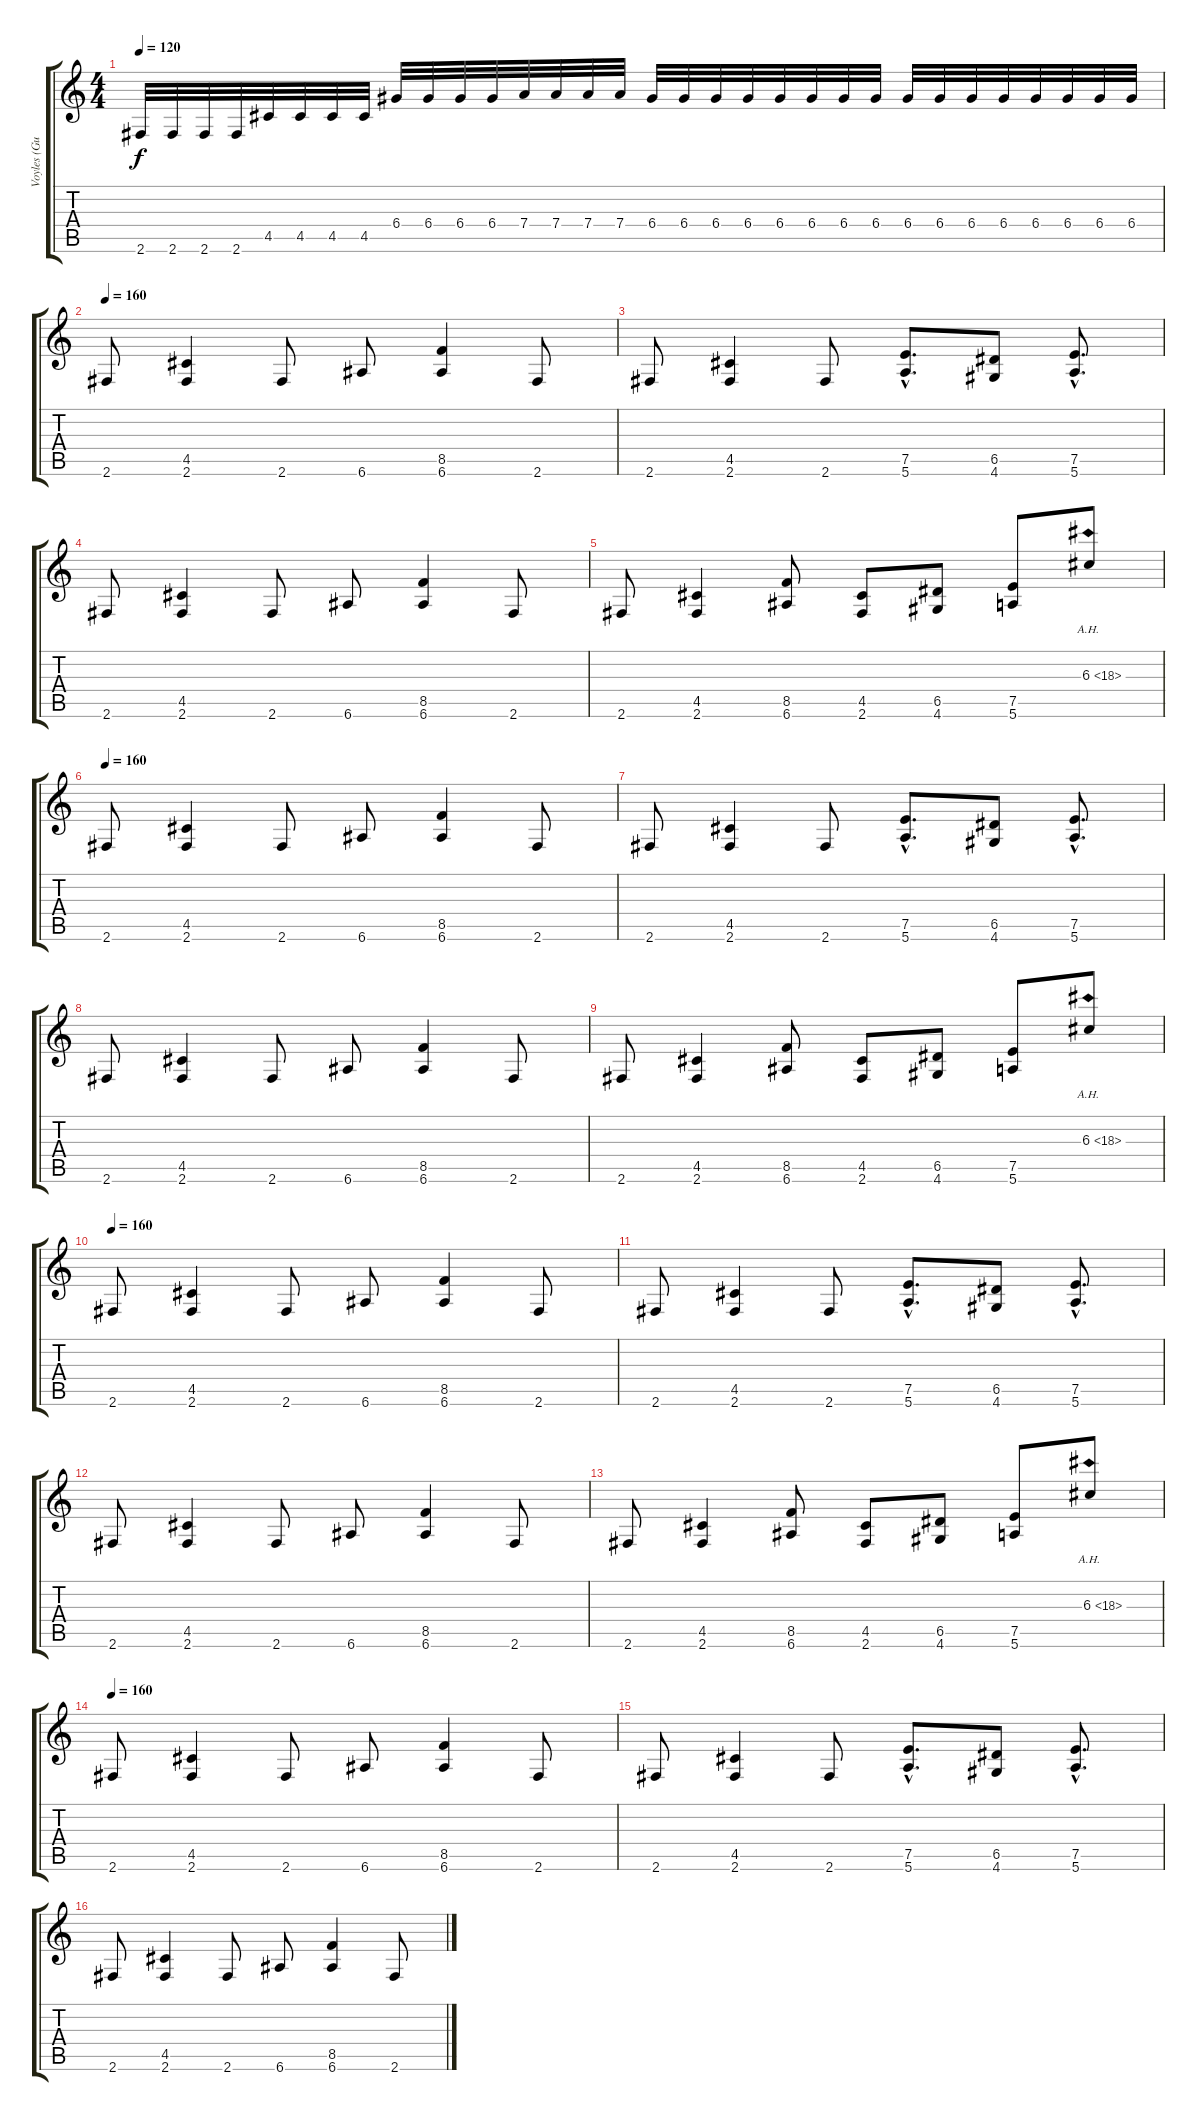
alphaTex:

\track ("Voyles (Guitar)" "Voyles (Gu") {instrument distortionguitar}
\staff {score tabs}
\tuning (E4 B3 G3 D3 A2 E2) {hide}
\ts (4 4)
\tempo 120
\clef g2
\ks c
2.6.32{dy f} 2.6.32 2.6.32 2.6.32 4.5.32 4.5.32 4.5.32 4.5.32 6.4.32 6.4.32 6.4.32 6.4.32 7.4.32 7.4.32 7.4.32 7.4.32 6.4.32 6.4.32 6.4.32 6.4.32 6.4.32 6.4.32 6.4.32 6.4.32 6.4.32 6.4.32 6.4.32 6.4.32 6.4.32 6.4.32 6.4.32 6.4.32 |
\tempo 160
2.6.8 (4.5 2.6).4 2.6.8 6.6.8 (8.5 6.6).4 2.6.8 |
2.6.8 (4.5 2.6).4 2.6.8 (7.5{hac} 5.6{hac}).8{d} (6.5 4.6).8 (7.5{hac} 5.6{hac}).8{d} |
2.6.8 (4.5 2.6).4 2.6.8 6.6.8 (8.5 6.6).4 2.6.8 |
2.6.8 (4.5 2.6).4 (8.5 6.6).8 (4.5 2.6).8 (6.5 4.6).8 (7.5 5.6).8 6.3{ah 12}.8 |
\tempo 160
2.6.8 (4.5 2.6).4 2.6.8 6.6.8 (8.5 6.6).4 2.6.8 |
2.6.8 (4.5 2.6).4 2.6.8 (7.5{hac} 5.6{hac}).8{d} (6.5 4.6).8 (7.5{hac} 5.6{hac}).8{d} |
2.6.8 (4.5 2.6).4 2.6.8 6.6.8 (8.5 6.6).4 2.6.8 |
2.6.8 (4.5 2.6).4 (8.5 6.6).8 (4.5 2.6).8 (6.5 4.6).8 (7.5 5.6).8 6.3{ah 12}.8 |
\tempo 160
2.6.8 (4.5 2.6).4 2.6.8 6.6.8 (8.5 6.6).4 2.6.8 |
2.6.8 (4.5 2.6).4 2.6.8 (7.5{hac} 5.6{hac}).8{d} (6.5 4.6).8 (7.5{hac} 5.6{hac}).8{d} |
2.6.8 (4.5 2.6).4 2.6.8 6.6.8 (8.5 6.6).4 2.6.8 |
2.6.8 (4.5 2.6).4 (8.5 6.6).8 (4.5 2.6).8 (6.5 4.6).8 (7.5 5.6).8 6.3{ah 12}.8 |
\tempo 160
2.6.8 (4.5 2.6).4 2.6.8 6.6.8 (8.5 6.6).4 2.6.8 |
2.6.8 (4.5 2.6).4 2.6.8 (7.5{hac} 5.6{hac}).8{d} (6.5 4.6).8 (7.5{hac} 5.6{hac}).8{d} |
2.6.8 (4.5 2.6).4 2.6.8 6.6.8 (8.5 6.6).4 2.6.8
